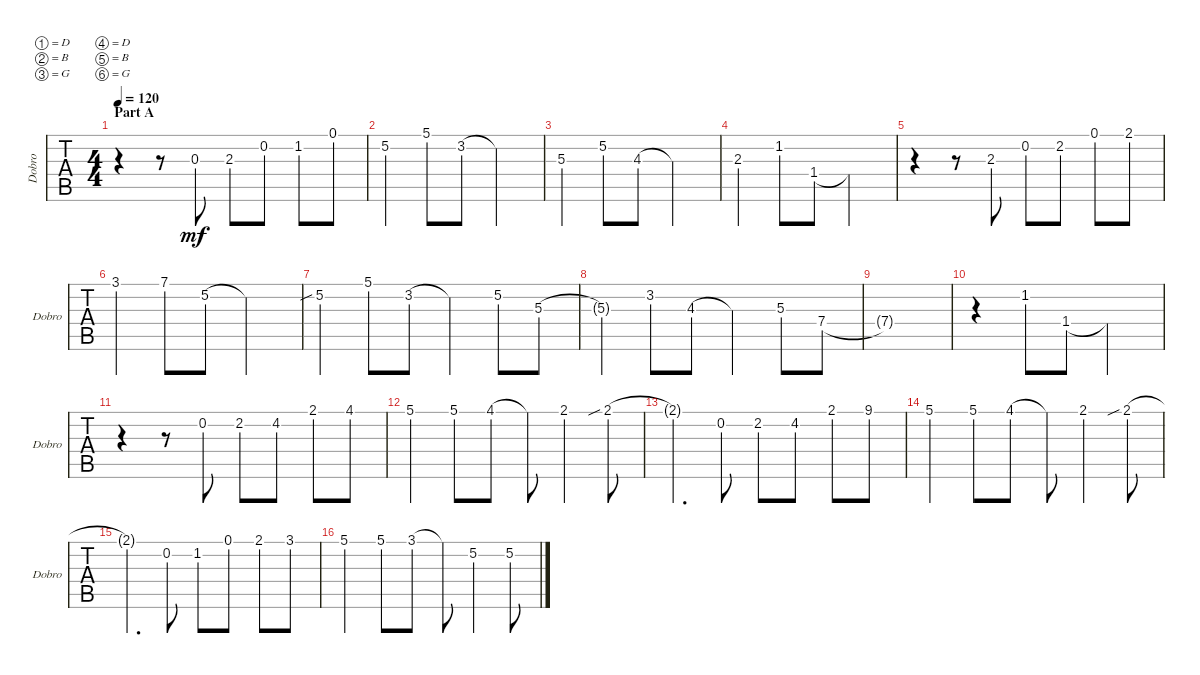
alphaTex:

\defaultSystemsLayout 4
\bracketExtendMode groupsimilarinstruments
\singleTrackTrackNamePolicy allsystems
\multiTrackTrackNamePolicy allsystems
\otherSystemsTrackNameOrientation horizontal
\track ("Dobro" "Dobro") {instrument acousticguitarsteel}
\staff {tabs}
\tuning (D4 B3 G3 D3 B2 G2)
\ts (4 4)
\section ("" "Part A")
\tempo 120
\clef g2
\ks c
r.4{dy mf instrument acousticguitarsteel} r.8 0.3.8 2.3.8 0.2.8 1.2.8 0.1.8 |
5.2.4 5.1.8 3.2.8 3.2{t}.2 |
5.3.4 5.2.8 4.3.8 4.3{t}.2 |
2.3.4 1.2.8 1.4.8 1.4{t}.2 |
r.4 r.8 2.3.8 0.2.8 2.2.8 0.1.8 2.1.8 |
3.1.4 7.1.8 5.2.8 5.2{t}.2 |
5.2{sib}.4 5.1.8 3.2.8 3.2{t}.4 5.2.8 5.3.8 |
5.3{t}.4 3.2.8 4.3.8 4.3{t}.4 5.3.8 7.4.8 |
7.4{t}.1 |
r.4 1.2.8 1.4.8 1.4{t}.2 |
r.4 r.8 0.2.8 2.2.8 4.2.8 2.1.8 4.1.8 |
5.1.4 5.1.8 4.1.8 4.1{t}.8 2.1.4 2.1{sib}.8 |
2.1{t}.4{d} 0.2.8 2.2.8 4.2.8 2.1.8 9.1.8 |
5.1.4 5.1.8 4.1.8 4.1{t}.8 2.1.4 2.1{sib}.8 |
2.1{t}.4{d} 0.2.8 1.2.8 0.1.8 2.1.8 3.1.8 |
5.1.4 5.1.8 3.1.8 3.1{t}.8 5.2.4 5.2.8
